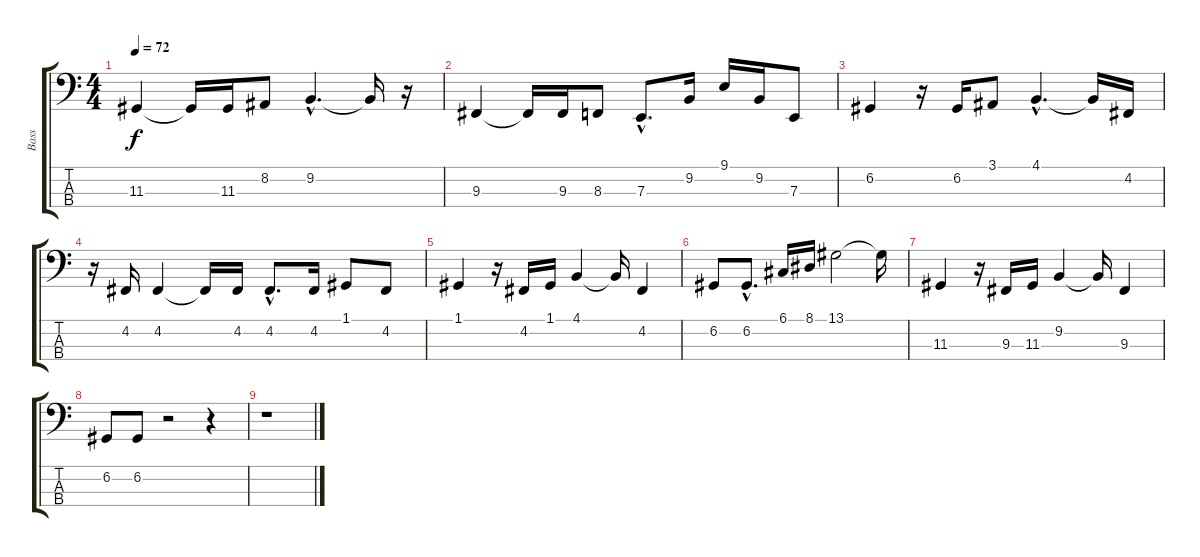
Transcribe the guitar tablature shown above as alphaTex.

\track ("Bass  " "Bass  ") {instrument electricpiano1}
\staff {score tabs}
\tuning (G2 D2 A1 E1) {hide}
\ts (4 4)
\tempo 72
\clef f4
\ks c
11.3.4{dy f} 11.3{t}.16 11.3.16 8.2.8 9.2{hac}.4{d} 9.2{t}.16 r.16 |
9.3.4 9.3{t}.16 9.3.16 8.3.8 7.3{hac}.8{d} 9.2.16 9.1.16 9.2.16 7.3.8 |
6.2.4 r.16 6.2.16 3.1.8 4.1{hac}.4{d} 4.1{t}.16 4.2.16 |
r.16 4.2.16 4.2.4 4.2{t}.16 4.2.16 4.2{hac}.8{d} 4.2.16 1.1.8 4.2.8 |
1.1.4 r.16 4.2.16 1.1.16 4.1.4 4.1{t}.16 4.2.4 |
6.2.8 6.2{hac}.8{d} 6.1.16 8.1.16 13.1.2 13.1{t}.16 |
11.3.4 r.16 9.3.16 11.3.16 9.2.4 9.2{t}.16 9.3.4 |
6.2.8 6.2.8 r.2 r.4 |
r.1
